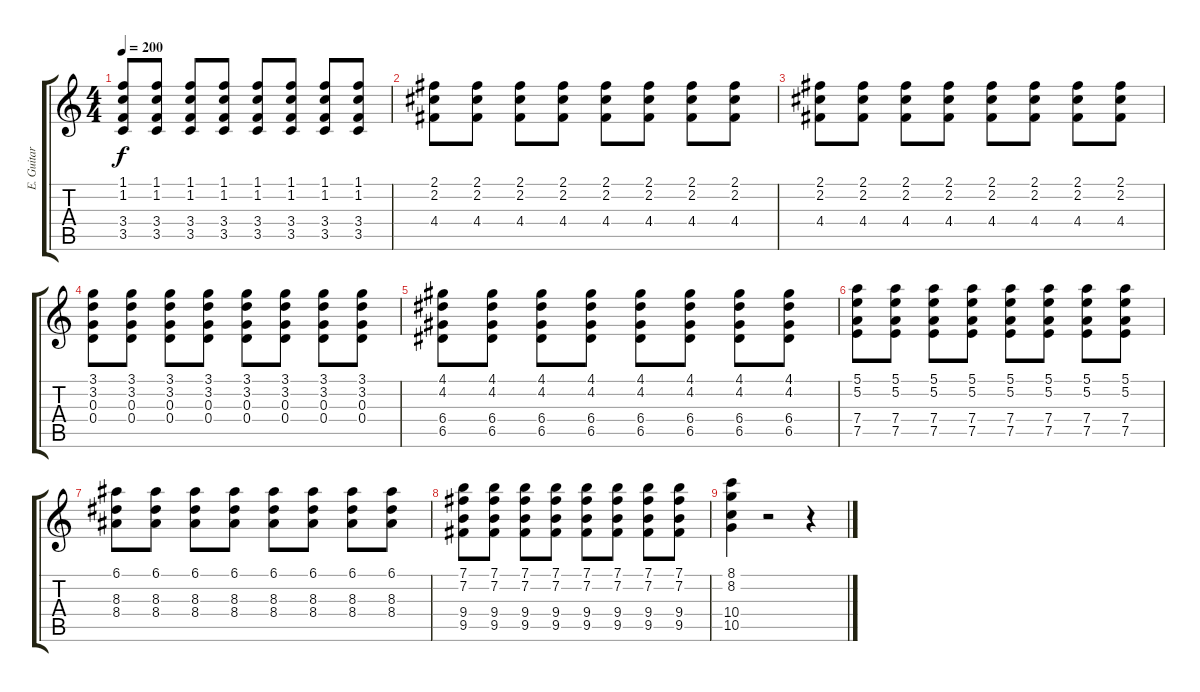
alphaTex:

\track ("E. Guitar" "E. Guitar") {instrument distortionguitar}
\staff {score tabs}
\tuning (E4 B3 G3 D3 A2 E2) {hide}
\ts (4 4)
\tempo 200
\clef g2
\ks c
(1.1 1.2 3.4 3.5).8{dy f} (1.1 1.2 3.4 3.5).8 (1.1 1.2 3.4 3.5).8 (1.1 1.2 3.4 3.5).8 (1.1 1.2 3.4 3.5).8 (1.1 1.2 3.4 3.5).8 (1.1 1.2 3.4 3.5).8 (1.1 1.2 3.4 3.5).8 |
(2.1 2.2 4.4).8 (2.1 2.2 4.4).8 (2.1 2.2 4.4).8 (2.1 2.2 4.4).8 (2.1 2.2 4.4).8 (2.1 2.2 4.4).8 (2.1 2.2 4.4).8 (2.1 2.2 4.4).8 |
(2.1 2.2 4.4).8 (2.1 2.2 4.4).8 (2.1 2.2 4.4).8 (2.1 2.2 4.4).8 (2.1 2.2 4.4).8 (2.1 2.2 4.4).8 (2.1 2.2 4.4).8 (2.1 2.2 4.4).8 |
(3.1 3.2 0.3 0.4).8 (3.1 3.2 0.3 0.4).8 (3.1 3.2 0.3 0.4).8 (3.1 3.2 0.3 0.4).8 (3.1 3.2 0.3 0.4).8 (3.1 3.2 0.3 0.4).8 (3.1 3.2 0.3 0.4).8 (3.1 3.2 0.3 0.4).8 |
(4.1 4.2 6.4 6.5).8 (4.1 4.2 6.4 6.5).8 (4.1 4.2 6.4 6.5).8 (4.1 4.2 6.4 6.5).8 (4.1 4.2 6.4 6.5).8 (4.1 4.2 6.4 6.5).8 (4.1 4.2 6.4 6.5).8 (4.1 4.2 6.4 6.5).8 |
(5.1 5.2 7.4 7.5).8 (5.1 5.2 7.4 7.5).8 (5.1 5.2 7.4 7.5).8 (5.1 5.2 7.4 7.5).8 (5.1 5.2 7.4 7.5).8 (5.1 5.2 7.4 7.5).8 (5.1 5.2 7.4 7.5).8 (5.1 5.2 7.4 7.5).8 |
(6.1 8.3 8.4).8 (6.1 8.3 8.4).8 (6.1 8.3 8.4).8 (6.1 8.3 8.4).8 (6.1 8.3 8.4).8 (6.1 8.3 8.4).8 (6.1 8.3 8.4).8 (6.1 8.3 8.4).8 |
(7.1 7.2 9.4 9.5).8 (7.1 7.2 9.4 9.5).8 (7.1 7.2 9.4 9.5).8 (7.1 7.2 9.4 9.5).8 (7.1 7.2 9.4 9.5).8 (7.1 7.2 9.4 9.5).8 (7.1 7.2 9.4 9.5).8 (7.1 7.2 9.4 9.5).8 |
(8.1 8.2 10.4 10.5).4 r.2 r.4
